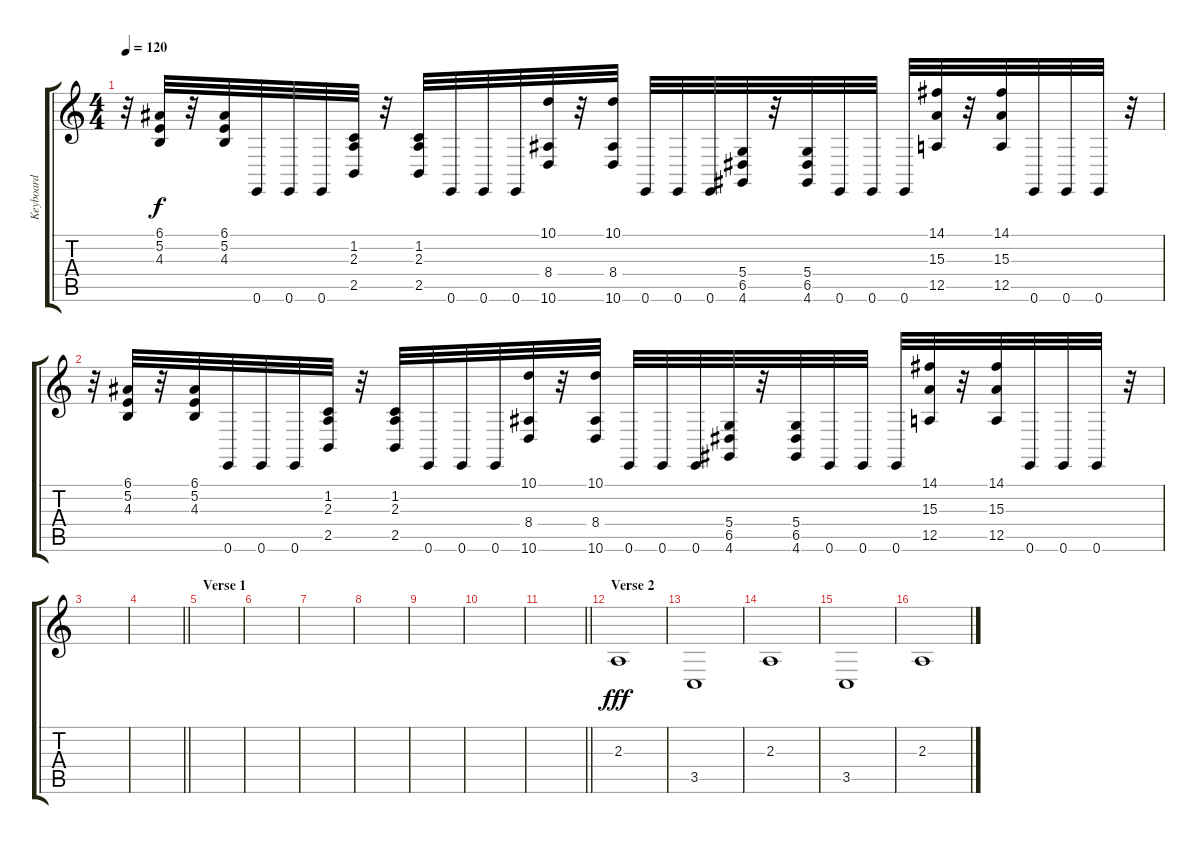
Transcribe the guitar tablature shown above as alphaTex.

\track ("Keyboard" "Keyboard") {instrument musicbox}
\staff {score tabs}
\tuning (E4 B3 G3 D3 A2 E2) {hide}
\ts (4 4)
\tempo 120
\clef g2
\ks c
r.32{dy f} (6.1 5.2 4.3).32 r.32 (6.1 5.2 4.3).32 0.6.32 0.6.32 0.6.32 (1.2 2.3 2.5).32 r.32 (1.2 2.3 2.5).32 0.6.32 0.6.32 0.6.32 (10.1 8.4 10.6).32 r.32 (10.1 8.4 10.6).32 0.6.32 0.6.32 0.6.32 (5.4 6.5 4.6).32 r.32 (5.4 6.5 4.6).32 0.6.32 0.6.32 0.6.32 (14.1 15.3 12.5).32 r.32 (14.1 15.3 12.5).32 0.6.32 0.6.32 0.6.32 r.32 |
r.32 (6.1 5.2 4.3).32 r.32 (6.1 5.2 4.3).32 0.6.32 0.6.32 0.6.32 (1.2 2.3 2.5).32 r.32 (1.2 2.3 2.5).32 0.6.32 0.6.32 0.6.32 (10.1 8.4 10.6).32 r.32 (10.1 8.4 10.6).32 0.6.32 0.6.32 0.6.32 (5.4 6.5 4.6).32 r.32 (5.4 6.5 4.6).32 0.6.32 0.6.32 0.6.32 (14.1 15.3 12.5).32 r.32 (14.1 15.3 12.5).32 0.6.32 0.6.32 0.6.32 r.32 |
|
\barLineRight lightlight
|
\section ("" "Verse 1")
|
|
|
|
|
|
\barLineRight lightlight
|
\section ("" "Verse 2")
2.3.1{dy fff} |
3.5.1 |
2.3.1 |
3.5.1 |
2.3.1
